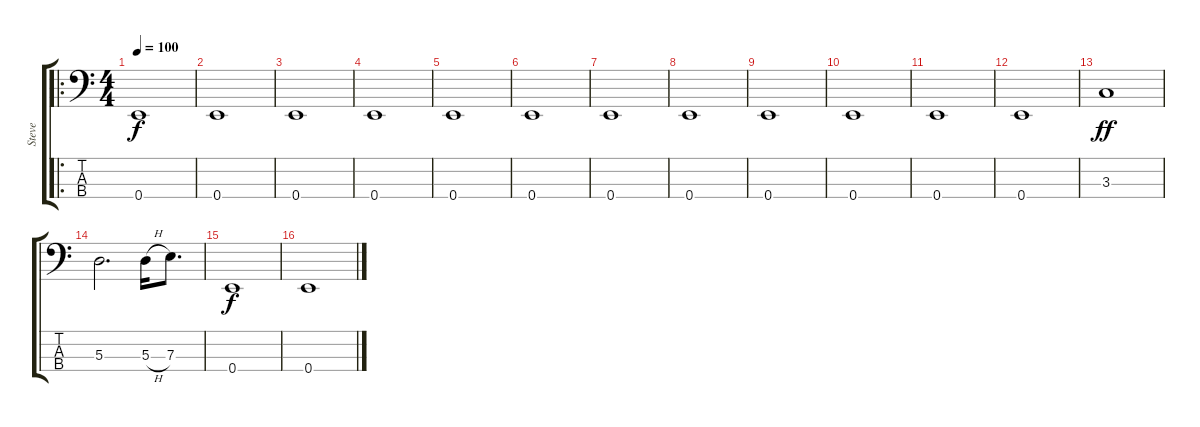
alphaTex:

\track ("Steve" "Steve") {instrument electricbassfinger}
\staff {score tabs}
\tuning (G2 D2 A1 E1) {hide}
\ro
\ts (4 4)
\tempo 100
\tempo 72
\tempo 100
\clef f4
\ks c
0.4.1{dy f instrument electricbassfinger} |
0.4.1 |
0.4.1 |
0.4.1 |
0.4.1 |
0.4.1 |
0.4.1 |
0.4.1 |
0.4.1 |
0.4.1 |
0.4.1 |
0.4.1 |
3.3.1{dy ff} |
5.3.2{d} 5.3{h}.16 7.3.8{d} |
0.4.1{dy f} |
0.4.1
